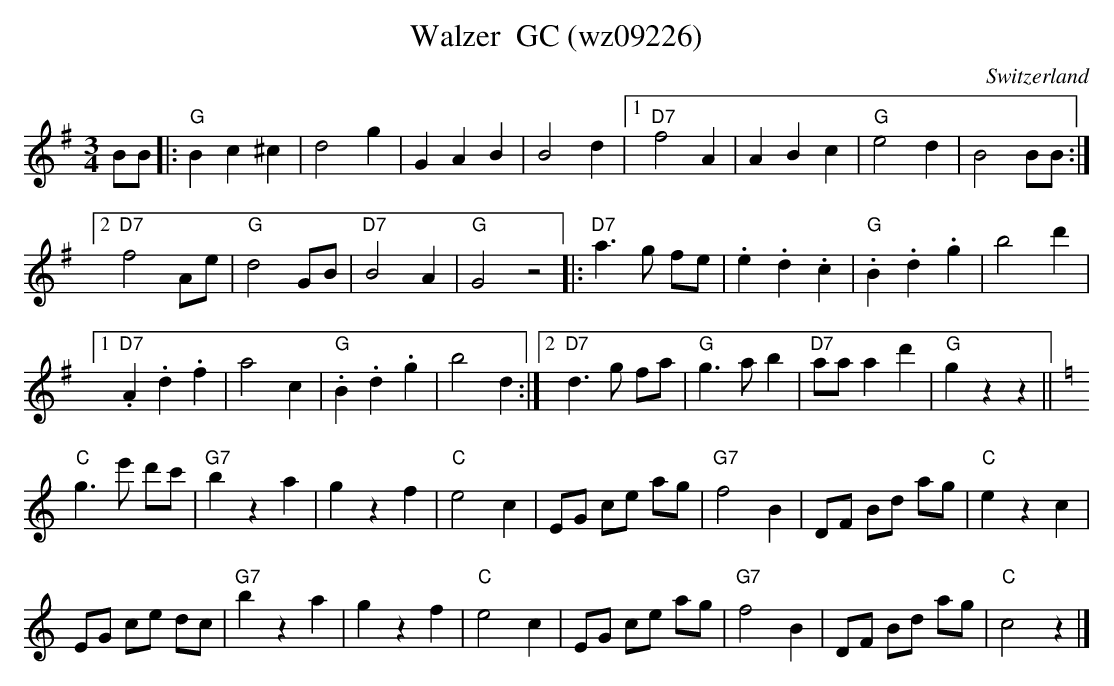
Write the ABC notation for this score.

X:1
T: Walzer  GC (wz09226)
M:3/4
L:1/4
O:Switzerland
K:G major
B/B/ |: "G"Bc^c | d2g | GAB | B2d |1 "D7"f2A | ABc | "G"e2d | B2B/B/ :|2
"D7"f2 A/e/ | "G"d2 G/B/ | "D7"B2A | "G"G2z2 |: "D7"a>g f/e/ | .e.d.c | "G".B .d.g | b2d' |1
"D7".A.d.f | a2c | "G".B.d.g | b2d :|2 "D7"d>g f/a/ | "G"g>ab |  "D7"a/a/ ad' |  "G"gzz || [K:C]
"C"g>e' d'/c'/ | "G7"bza | gzf | "C"e2c | E/G/ c/e/ a/g/ | "G7"f2B | D/F/ B/d/ a/g/ | "C"ezc |
E/G/ c/e/ d/c/ | "G7"bza | gzf | "C"e2c | E/G/ c/e/ a/g/ | "G7"f2B | D/F/ B/d/ a/g/ |  "C"c2z |]
